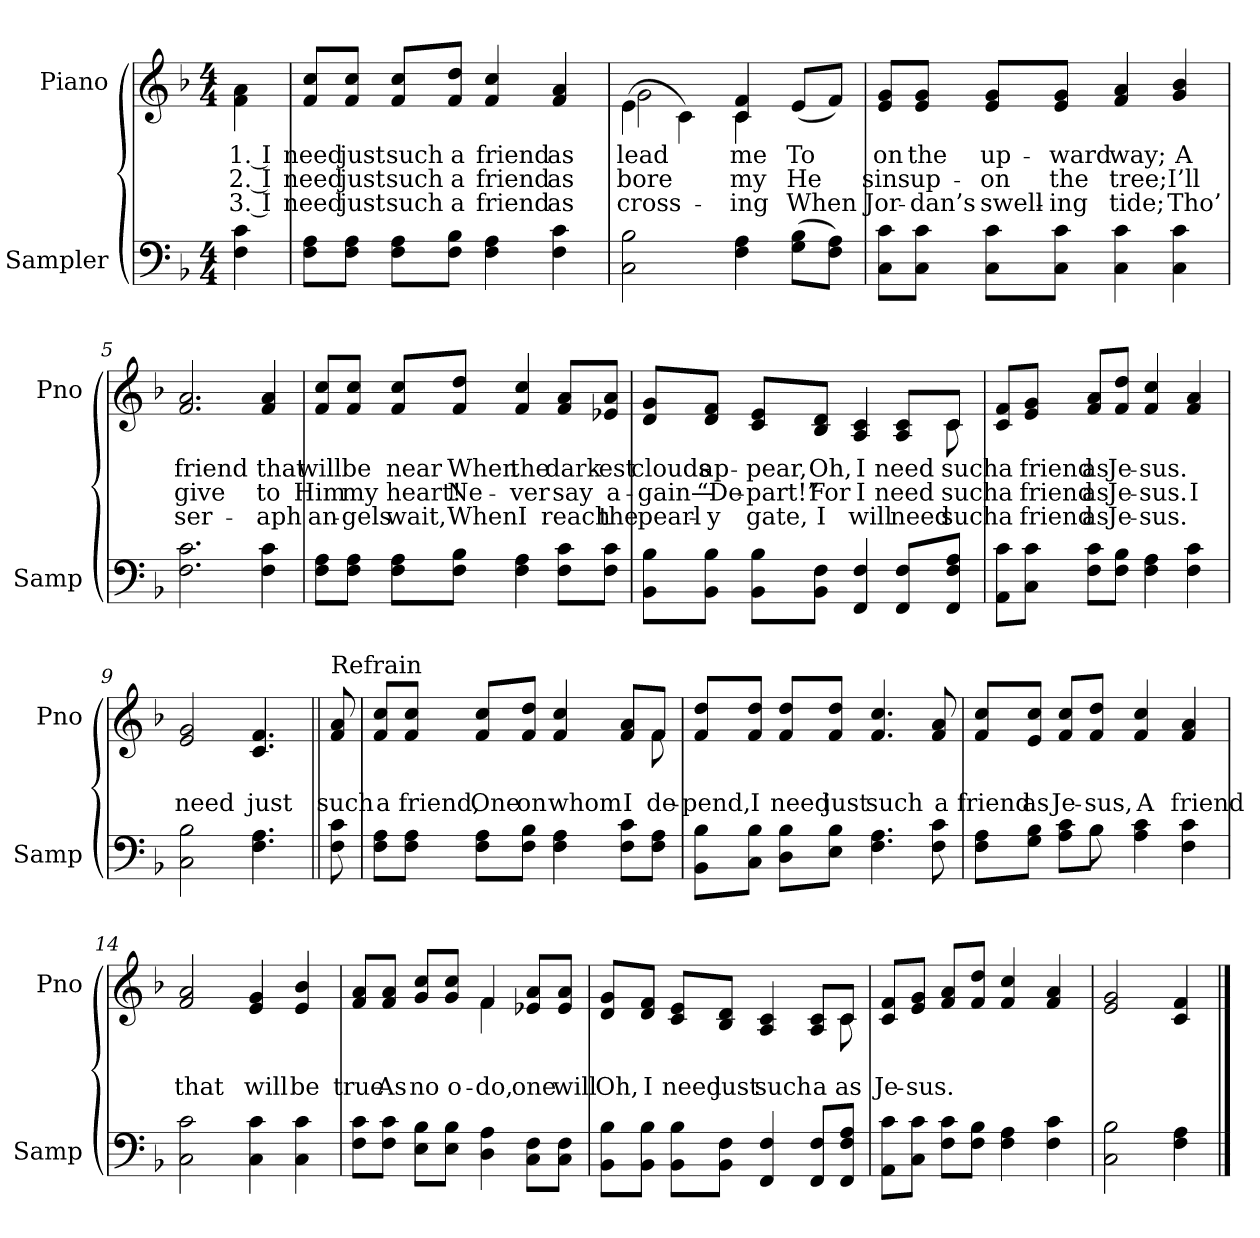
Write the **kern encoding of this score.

**kern	**kern	**text	**text	**text
*part2	*part1	*part1	*part1	*part1
*staff2	*staff1	*staff1	*staff1	*staff1
*I"Sampler	*I"Piano	*	*	*
*I'Samp	*I'Pno	*	*	*
*clefF4	*clefG2	*	*	*
*k[b-]	*k[b-]	*	*	*
*F:	*F:	*	*	*
*M4/4	*M4/4	*	*	*
=1	=1	=1	=1	=1
4F 4c	4f\ 4a\	1. I	2. I	3. I
=2	=2	=2	=2	=2
8F\ 8A\L	8f/ 8cc/L	need	need	need
8F\ 8A\J	8f/ 8cc/J	just	just	just
8F\ 8A\L	8f/ 8cc/L	such	such	such
8F\ 8B-\J	8f/ 8dd/J	a	a	a
4F 4A	4f 4cc	friend	friend	friend
4F 4c	4f 4a	as	as	as
=3	=3	=3	=3	=3
*	*^	*	*	*
2C 2B-	(4e\	2g	lead	bore	cross-
.	4c\)	.	.	.	.
4F 4A	4c 4f	4c	me	my	-ing
(8G\ 8B-\L	(8e/L	4ryy	To	He	When
8F\ 8A\J)	8f/J)	.	.	.	.
*	*v	*v	*	*	*
=4	=4	=4	=4	=4
8C\ 8c\L	8e/ 8g/L	on	sins	Jor-
8C\ 8c\J	8e/ 8g/J	the	up-	-dan’s
8C\ 8c\L	8e/ 8g/L	up-	-on	swell-
8C\ 8c\J	8e/ 8g/J	-ward	the	-ing
4C 4c	4f 4a	way;	tree;	tide;
4C 4c	4g 4b-	A	I’ll	Tho’
=5	=5	=5	=5	=5
2.F 2.c	2.f 2.a	friend	give	ser-
4F 4c	4f 4a	that	to	-aph
=6	=6	=6	=6	=6
8F\ 8A\L	8f/ 8cc/L	will	Him	an-
8F\ 8A\J	8f/ 8cc/J	be	my	-gels
8F\ 8A\L	8f/ 8cc/L	near	heart!	wait,
8F\ 8B-\J	8f/ 8dd/J	When	Ne-	When
4F 4A	4f 4cc	the	-ver	I
8F\ 8c\L	8f/ 8a/L	dark-	say	reach
8F\ 8c\J	8e-X/ 8a/J	-est	a-	the
=7	=7	=7	=7	=7
*	*^	*	*	*
8BB-\ 8B-\L	8d/ 8g/L	2..ryy	clouds	-gain—	pearl-
8BB-\ 8B-\J	8d/ 8f/J	.	ap-	“De-	-y
8BB-\ 8B-\L	8c/ 8e/L	.	-pear,	-part!”	gate,
8BB-\ 8F\J	8B-/ 8d/J	.	Oh,	For	I
4FF 4F	4A 4c	.	I	I	will
8FF/ 8F/L	8A/ 8c/L	.	need	need	need
8FF/ 8F/ 8A/J	8c/J	8c	such	such	such
*	*v	*v	*	*	*
=8	=8	=8	=8	=8
8AA\ 8c\L	8c/ 8f/L	a	a	a
8C\ 8c\J	8e/ 8g/J	friend	friend	friend
8F\ 8c\L	8f/ 8a/L	as	as	as
8F\ 8B-\J	8f/ 8dd/J	Je-	Je-	Je-
4F 4A	4f 4cc	-sus.	-sus.	-sus.
4F 4c	4f 4a	.	I	.
=9	=9	=9	=9	=9
2C 2B-	2e 2g	.	need	.
4.F 4.A	4.c 4.f	.	just	.
=10||	=10||	=10||	=10||	=10||
!	!LO:TX:t=Refrain	!	!	!
8F 8c	8f 8a	.	such	.
=11	=11	=11	=11	=11
*	*^	*	*	*
8F\ 8A\L	8f/ 8cc/L	2..ryy	.	a	.
8F\ 8A\J	8f/ 8cc/J	.	.	friend,	.
8F\ 8A\L	8f/ 8cc/L	.	.	One	.
8F\ 8B-\J	8f/ 8dd/J	.	.	on	.
4F 4A	4f 4cc	.	.	whom	.
8F\ 8c\L	8f/ 8a/L	.	.	I	.
8F\ 8A\J	8f/J	8f	.	de-	.
*	*v	*v	*	*	*
=12	=12	=12	=12	=12
8BB-\ 8B-\L	8f/ 8dd/L	.	-pend,	.
8C\ 8B-\J	8f/ 8dd/J	.	I	.
8D\ 8B-\L	8f/ 8dd/L	.	need	.
8E\ 8B-\J	8f/ 8dd/J	.	just	.
4.F 4.A	4.f 4.cc	.	such	.
8F 8c	8f 8a	.	a	.
=13	=13	=13	=13	=13
*^	*	*	*	*
8F\ 8A\L	4.ryy	8f/ 8cc/L	.	friend	.
8G\ 8B-\J	.	8e/ 8cc/J	.	as	.
8A\ 8c\L	.	8f/ 8cc/L	.	Je-	.
8B-\J	8B-	8f/ 8dd/J	.	-sus,	.
4A 4c	2ryy	4f 4cc	.	A	.
4F 4c	.	4f 4a	.	friend	.
*v	*v	*	*	*	*
=14	=14	=14	=14	=14
2C 2c	2f 2a	.	that	.
4C 4c	4e 4g	.	will	.
4C 4c	4e 4b-	.	be	.
=15	=15	=15	=15	=15
*	*^	*	*	*
8F\ 8c\L	8f/ 8a/L	2ryy	.	true	.
8F\ 8c\J	8f/ 8a/J	.	.	As	.
8E\ 8B-\L	8g/ 8cc/L	.	.	no	.
8E\ 8B-\J	8g/ 8cc/J	.	.	o-	.
4D 4A	4f/	4f	.	do,	.
8C\ 8F\L	8e-X/ 8a/L	4ryy	.	one	.
8C\ 8F\J	8e-/ 8a/J	.	.	will	.
=16	=16	=16	=16	=16	=16
8BB-\ 8B-\L	8d/ 8g/L	2..ryy	.	Oh,	.
8BB-\ 8B-\J	8d/ 8f/J	.	.	I	.
8BB-\ 8B-\L	8c/ 8e/L	.	.	need	.
8BB-\ 8F\J	8B-/ 8d/J	.	.	just	.
4FF 4F	4A 4c	.	.	such	.
8FF/ 8F/L	8A/ 8c/L	.	.	a	.
8FF/ 8F/ 8A/J	8c/J	8c	.	as	.
*	*v	*v	*	*	*
=17	=17	=17	=17	=17
8AA\ 8c\L	8c/ 8f/L	.	Je-	.
8C\ 8c\J	8e/ 8g/J	.	-sus.	.
8F\ 8c\L	8f/ 8a/L	.	.	.
8F\ 8B-\J	8f/ 8dd/J	.	.	.
4F 4A	4f 4cc	.	.	.
4F 4c	4f 4a	.	.	.
=18	=18	=18	=18	=18
2C 2B-	2e 2g	.	.	.
4F 4A	4c 4f	.	.	.
==	==	==	==	==
*-	*-	*-	*-	*-
